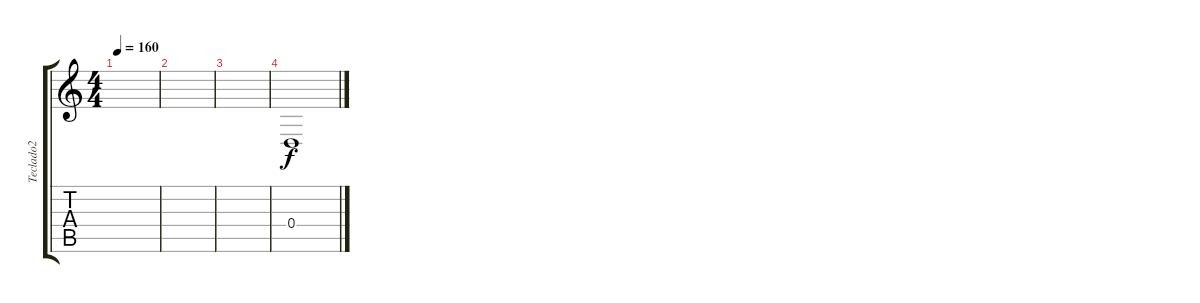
\track ("Teclado2" "Teclado2") {instrument stringensemble1}
\staff {score tabs}
\tuning (E4 B3 G3 D3 A2 E2) {hide}
\ts (4 4)
\tempo 160
\clef g2
\ks c
|
|
|
0.4.1
